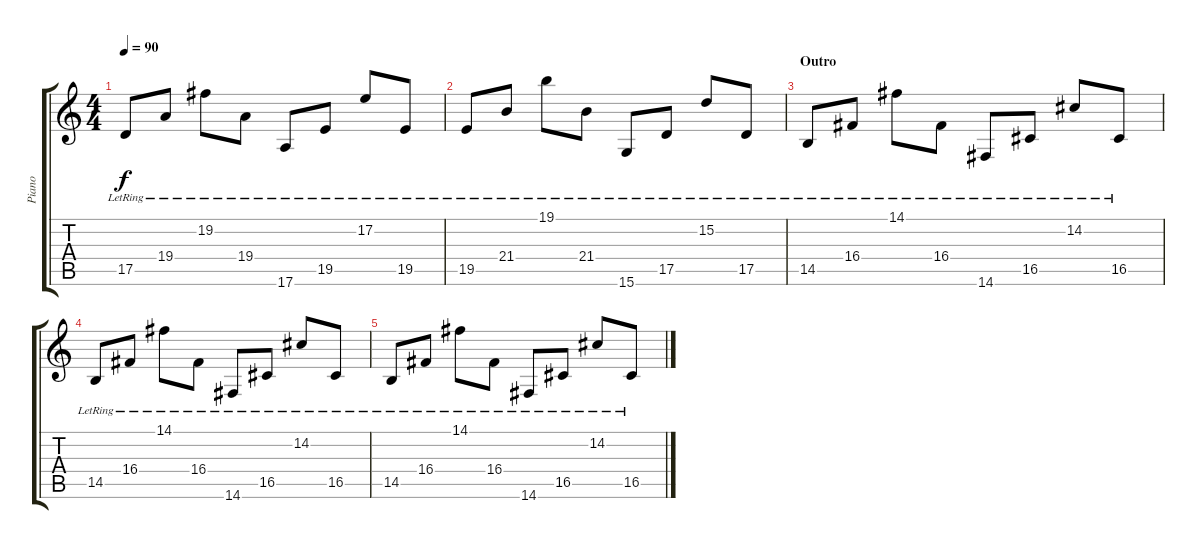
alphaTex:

\track ("Piano" "Piano") {instrument electricgrandpiano}
\staff {score tabs}
\tuning (E4 B3 G3 D3 A2 E2) {hide}
\ts (4 4)
\tempo 90
\clef g2
\ks c
17.5{lr}.8{dy f} 19.4{lr}.8 19.2{lr}.8 19.4{lr}.8 17.6{lr}.8 19.5{lr}.8 17.2{lr}.8 19.5{lr}.8 |
19.5{lr}.8 21.4{lr}.8 19.1{lr}.8 21.4{lr}.8 15.6{lr}.8 17.5{lr}.8 15.2{lr}.8 17.5{lr}.8 |
\section ("" "Outro")
14.5{lr}.8 16.4{lr}.8 14.1{lr}.8 16.4{lr}.8 14.6{lr}.8 16.5{lr}.8 14.2{lr}.8 16.5{lr}.8 |
14.5{lr}.8 16.4{lr}.8 14.1{lr}.8 16.4{lr}.8 14.6{lr}.8 16.5{lr}.8 14.2{lr}.8 16.5{lr}.8 |
14.5{lr}.8 16.4{lr}.8 14.1{lr}.8 16.4{lr}.8 14.6{lr}.8 16.5{lr}.8 14.2{lr}.8 16.5{lr}.8
